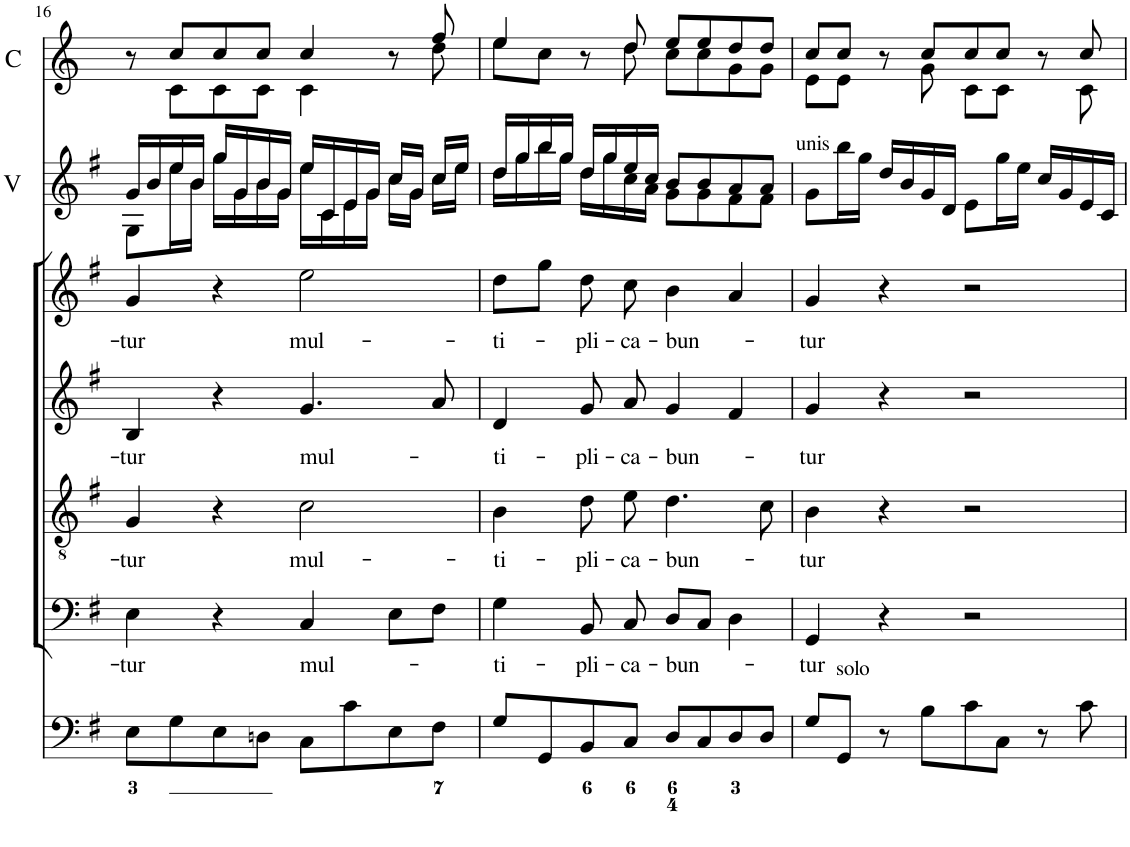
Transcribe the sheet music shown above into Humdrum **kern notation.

**kern	**kern	**text	**kern	**text	**kern	**text	**kern	**text	**kern	**kern	**kern	**kern
*part9	*part8	*part8	*part7	*part7	*part6	*part6	*part5	*part5	*part4	*part3	*part2	*part1
*staff9	*staff8	*staff8	*staff7	*staff7	*staff6	*staff6	*staff5	*staff5	*staff4	*staff3	*staff2	*staff1
*I"Organ	*I"Voice	*	*I"Tenor	*	*I"Alto	*	*I"Voice	*	*I"Violin	*I"Violin	*I"2 Violini	*I"Corni in G
*	*	*	*	*	*	*	*	*	*I'Vln.	*I'Vln.	*I'V	*I'C
!!LO:PB:g=z
*clefF4	*clefF4	*	*clefGv2	*	*clefG2	*	*clefG2	*	*clefG2	*clefG2	*clefG2	*clefG2
*	*	*	*	*	*	*	*	*	*	*	*	*Trd3c5
*k[f#]	*k[f#]	*	*k[f#]	*	*k[f#]	*	*k[f#]	*	*k[f#]	*k[f#]	*k[f#]	*k[]
*M4/4	*M4/4	*	*M4/4	*	*M4/4	*	*M4/4	*	*M4/4	*M4/4	*M4/4	*M4/4
*met(c)	*met(c)	*	*met(c)	*	*met(c)	*	*met(c)	*	*met(c)	*met(c)	*met(c)	*met(c)
=16	=16	=16	=16	=16	=16	=16	=16	=16	=16	=16	=16	=16
!	!	!LO:LY:b	!	!LO:LY:b	!	!LO:LY:b	!	!LO:LY:b	!	!	!	!
*	*	*	*	*	*	*	*	*	*	*	*^	*^
8E\L	4E\	-tur	4G/	-tur	4B/	-tur	4g/	-tur	8G/L	16g/LL	16g/LL	8G\L	8r	8ryy
.	.	.	.	.	.	.	.	.	.	16b/J	16b/	.	.	.
8G\	.	.	.	.	.	.	.	.	16ee/L	16ee/L	16ee/	16ee\L	8cc/L	8c\L
.	.	.	.	.	.	.	.	.	16b/JJ	16b/JJ	16b/JJ	16b\JJ	.	.
8E\	4r	.	4r	.	4r	.	4r	.	16gg\LL	16gg\LL	16gg/LL	16gg\LL	8cc/	8c\
.	.	.	.	.	.	.	.	.	16g\J	16g\J	16g/	16g\	.	.
8Dn\J	.	.	.	.	.	.	.	.	16b\L	16b\L	16b/	16b\	8cc/J	8c\J
.	.	.	.	.	.	.	.	.	16g\JJ	16g\JJ	16g/JJ	16g\JJ	.	.
!	!	!LO:LY:b	!	!LO:LY:b	!	!LO:LY:b	!	!LO:LY:b	!	!	!	!	!	!
8C\L	4C/	mul-	2c\	mul-	4.g/	mul-	2ee\	mul-	16ee\LL	16ee\LL	16ee/LL	16ee\LL	4cc/	4c\
.	.	.	.	.	.	.	.	.	16c\J	16c\J	16c/	16c\	.	.
8c\	.	.	.	.	.	.	.	.	16e\L	16e\L	16e/	16e\	.	.
.	.	.	.	.	.	.	.	.	16g\JJ	16g\JJ	16g/JJ	16g\JJ	.	.
8E\	8E\L	.	.	.	.	.	.	.	16cc\LL	16cc\LL	16cc/LL	16cc\LL	8r	8ryy
.	.	.	.	.	.	.	.	.	16g\J	16g\J	16g/JJ	16g\JJ	.	.
8F#\J	8F#\J	.	.	.	8a/	.	.	.	16cc\L	16cc\L	16cc/LL	16cc\LL	8ff/	8dd\
.	.	.	.	.	.	.	.	.	16ee\JJ	16ee\JJ	16ee/JJ	16ee\JJ	.	.
=17	=17	=17	=17	=17	=17	=17	=17	=17	=17	=17	=17	=17	=17	=17
!	!	!LO:LY:b	!	!LO:LY:b	!	!LO:LY:b	!	!LO:LY:b	!	!	!	!	!	!
8G/L	4G\	-ti-	4B\	-ti-	4d/	-ti-	8dd\L	-ti-	16dd\LL	16dd\LL	16dd/LL	16dd\LL	4ee/	8ee\L
.	.	.	.	.	.	.	.	.	16gg\J	16gg\J	16gg/	16gg\	.	.
8GG/	.	.	.	.	.	.	8gg\J	.	16bb\L	16bb\L	16bb/	16bb\	.	8cc\J
.	.	.	.	.	.	.	.	.	16gg\JJ	16gg\JJ	16gg/JJ	16gg\JJ	.	.
!	!	!LO:LY:b	!	!LO:LY:b	!	!LO:LY:b	!	!LO:LY:b	!	!	!	!	!	!
8BB/	8BB/	-pli-	8d\L	-pli-	8g/L	-pli-	8dd\	-pli-	16dd\LL	16dd\LL	16dd/LL	16dd\LL	8r	8ryy
.	.	.	.	.	.	.	.	.	16gg\J	16gg\J	16gg/	16gg\	.	.
!	!	!LO:LY:b	!	!LO:LY:b	!	!LO:LY:b	!	!LO:LY:b	!	!	!	!	!	!
8C/J	8C/	-ca-	8e\J	-ca-	8a/J	-ca-	8cc\	-ca-	16cc\L	16ee\L	16ee/	16cc\	8dd/	8dd\
.	.	.	.	.	.	.	.	.	16a\JJ	16cc\JJ	16cc/JJ	16a\JJ	.	.
!	!	!LO:LY:b	!	!LO:LY:b	!	!LO:LY:b	!	!LO:LY:b	!	!	!	!	!	!
8D/L	8D/L	-bun-	4.d\	-bun-	4g/	-bun-	4b\	-bun-	8g/L	8b\L	8b/L	8g\L	8ee/L	8cc\L
8C/	8C/J	.	.	.	.	.	.	.	8g/J	8b\J	8b/	8g\	8ee/	8cc\
8D/	4D\	.	.	.	4f#/	.	4a/	.	8f#/L	8a/L	8a/	8f#\	8dd/	8g\
8D/J	.	.	8c\	.	.	.	.	.	8f#/J	8a/J	8a/J	8f#\J	8dd/J	8g\J
=18	=18	=18	=18	=18	=18	=18	=18	=18	=18	=18	=18	=18	=18	=18
!	!	!	!	!	!	!	!	!	!	!	!LO:TX:a:t=unis	!	!	!
!	!	!	!	!	!	!	!	!	!	!LO:TX:a:t=unis	!	!	!	!
!	!	!	!	!	!	!	!	!	!LO:TX:a:t=unis	!	!	!	!	!
!	!	!LO:LY:b	!	!LO:LY:b	!	!LO:LY:b	!	!LO:LY:b	!	!	!	!	!	!
*	*	*	*	*	*	*	*	*	*	*	*v	*v	*	*
8G/L	4GG/	-tur	4B\	-tur	4g/	-tur	4g/	-tur	8g\L	8g\L	8g\L	8cc/L	8e\L
!LO:TX:a:t=solo	!	!	!	!	!	!	!	!	!	!	!	!	!
8GG/J	.	.	.	.	.	.	.	.	16bb\L	16bb\L	16bb\L	8cc/J	8e\J
.	.	.	.	.	.	.	.	.	16gg\JJ	16gg\JJ	16gg\JJ	.	.
8r	4r	.	4r	.	4r	.	4r	.	16dd/LL	16dd/LL	16dd/LL	8r	8ryy
.	.	.	.	.	.	.	.	.	16b/J	16b/J	16b/	.	.
8B\L	.	.	.	.	.	.	.	.	16g/L	16g/L	16g/	8cc/L	8g\
.	.	.	.	.	.	.	.	.	16d/JJ	16d/JJ	16d/JJ	.	.
8c\	2r	.	2r	.	2r	.	2r	.	8e/L	8e/L	8e\L	8cc/	8c\L
8C\J	.	.	.	.	.	.	.	.	16gg/L	16gg/L	16gg\L	8cc/J	8c\J
.	.	.	.	.	.	.	.	.	16ee/JJ	16ee/JJ	16ee\JJ	.	.
8r	.	.	.	.	.	.	.	.	16cc/LL	16cc/LL	16cc/LL	8r	8ryy
.	.	.	.	.	.	.	.	.	16g/J	16g/J	16g/	.	.
8c\	.	.	.	.	.	.	.	.	16e/L	16e/L	16e/	8cc/	8c\
.	.	.	.	.	.	.	.	.	16c/JJ	16c/JJ	16c/JJ	.	.
*	*	*	*	*	*	*	*	*	*	*	*	*v	*v
=	=	=	=	=	=	=	=	=	=	=	=	=
*-	*-	*-	*-	*-	*-	*-	*-	*-	*-	*-	*-	*-
